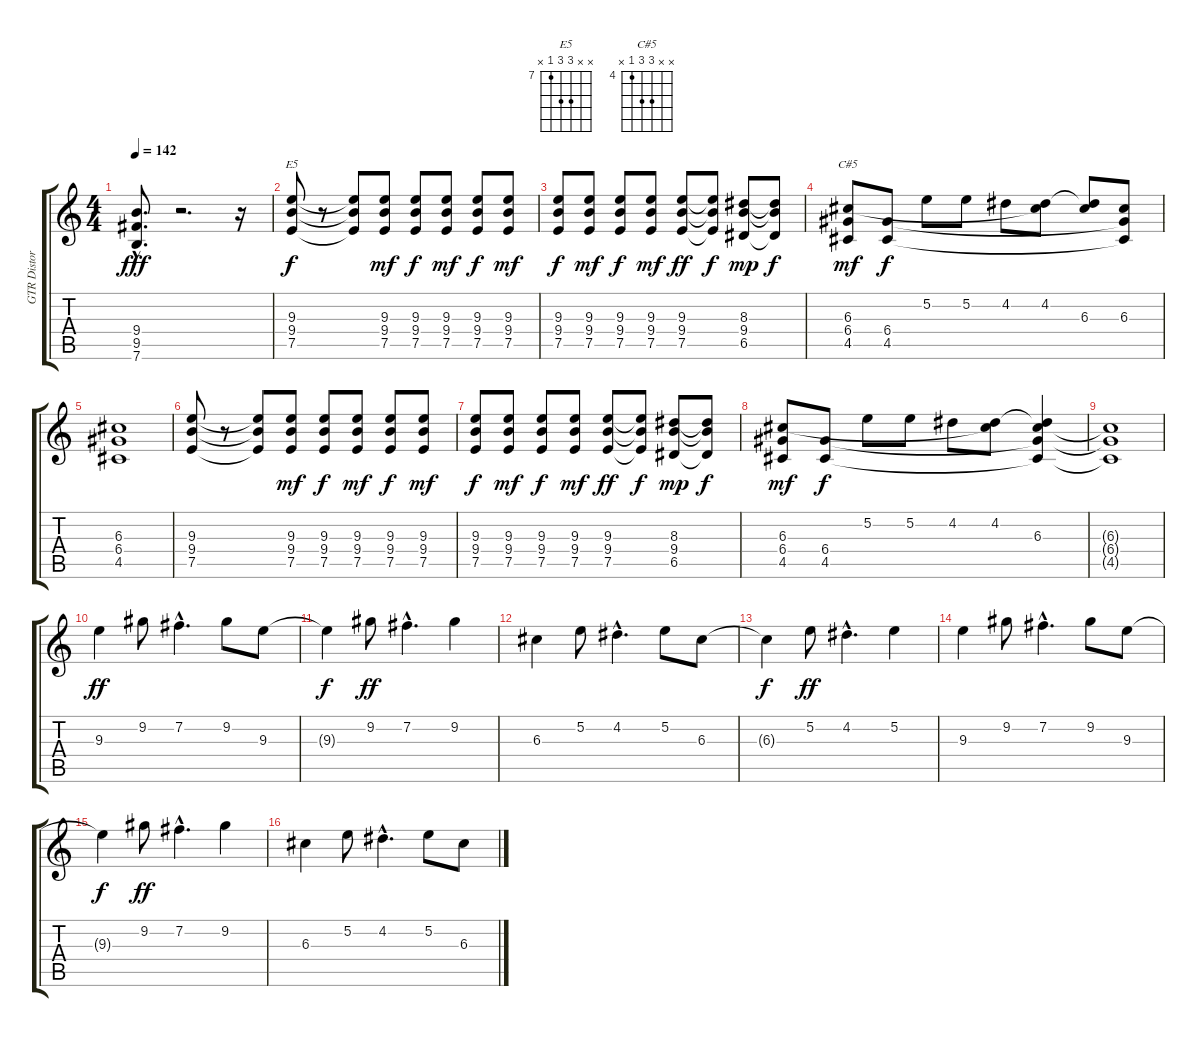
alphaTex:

\track ("GTR Distorsion" "GTR Distor") {instrument overdrivenguitar}
\staff {score tabs}
\tuning (E4 B3 G3 D3 A2 E2) {hide}
\chord ("E5" x x 9 9 7 x) {firstfret 7}
\chord ("C#5" x x 6 6 4 x) {firstfret 4}
\ts (4 4)
\tempo 142
\clef g2
\ks c
(9.4{hac} 9.5{hac} 7.6{hac}).8{d dy fff} r.2{d} r.16 |
(9.3 9.4 7.5).8{ch "E5" dy f} r.8 (9.3{t} 9.4{t} 7.5{t}).8 (9.3 9.4 7.5).8{dy mf} (9.3 9.4 7.5).8{dy f} (9.3 9.4 7.5).8{dy mf} (9.3 9.4 7.5).8{dy f} (9.3 9.4 7.5).8{dy mf} |
(9.3 9.4 7.5).8{dy f} (9.3 9.4 7.5).8{dy mf} (9.3 9.4 7.5).8{dy f} (9.3 9.4 7.5).8{dy mf} (9.3 9.4 7.5).8{dy ff} (9.3{t} 9.4{t} 7.5{t}).8{dy f} (8.3 9.4 6.5).8{dy mp} (8.3{t} 9.4{t} 6.5{t}).8{dy f} |
(6.3 6.4 4.5).8{ch "C#5" dy mf} (6.4 4.5).8{dy f} 5.2.8 5.2.8 4.2.8 (4.2 6.3{t}).8 (4.2{t} 6.3).8 (6.3 6.4{t} 4.5{t}).8 |
(6.3 6.4 4.5).1 |
(9.3 9.4 7.5).8 r.8 (9.3{t} 9.4{t} 7.5{t}).8 (9.3 9.4 7.5).8{dy mf} (9.3 9.4 7.5).8{dy f} (9.3 9.4 7.5).8{dy mf} (9.3 9.4 7.5).8{dy f} (9.3 9.4 7.5).8{dy mf} |
(9.3 9.4 7.5).8{dy f} (9.3 9.4 7.5).8{dy mf} (9.3 9.4 7.5).8{dy f} (9.3 9.4 7.5).8{dy mf} (9.3 9.4 7.5).8{dy ff} (9.3{t} 9.4{t} 7.5{t}).8{dy f} (8.3 9.4 6.5).8{dy mp} (8.3{t} 9.4{t} 6.5{t}).8{dy f} |
(6.3 6.4 4.5).8{dy mf} (6.4 4.5).8{dy f} 5.2.8 5.2.8 4.2.8 (4.2 6.3{t}).8 (4.2{t} 6.3 6.4{t} 4.5{t}).4 |
(6.3{t} 6.4{t} 4.5{t}).1 |
9.3.4{dy ff} 9.2.8 7.2{hac}.4{d} 9.2.8 9.3.8 |
9.3{t}.4{dy f} 9.2.8{dy ff} 7.2{hac}.4{d} 9.2.4 |
6.3.4 5.2.8 4.2{hac}.4{d} 5.2.8 6.3.8 |
6.3{t}.4{dy f} 5.2.8{dy ff} 4.2{hac}.4{d} 5.2.4 |
9.3.4 9.2.8 7.2{hac}.4{d} 9.2.8 9.3.8 |
9.3{t}.4{dy f} 9.2.8{dy ff} 7.2{hac}.4{d} 9.2.4 |
6.3.4 5.2.8 4.2{hac}.4{d} 5.2.8 6.3.8
